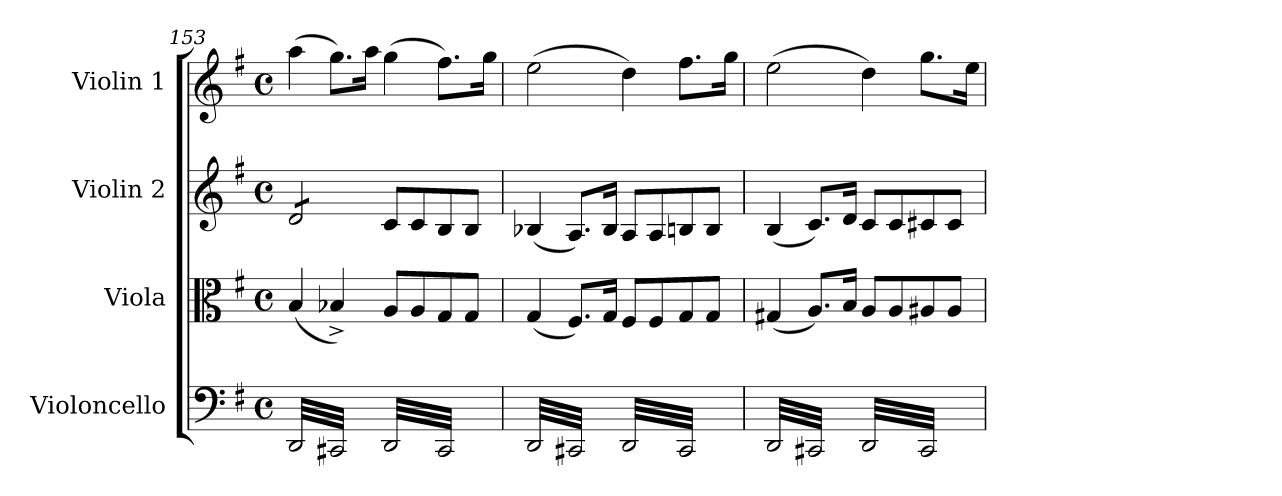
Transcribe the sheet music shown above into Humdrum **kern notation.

**kern	**kern	**kern	**kern
*part4	*part3	*part2	*part1
*staff4	*staff3	*staff2	*staff1
*I"Violoncello	*I"Viola	*I"Violin 2	*I"Violin 1
*I'Vc	*I'Vla	*I'Vln	*I'Vln
*clefF4	*clefC3	*clefG2	*clefG2
*k[f#]	*k[f#]	*k[f#]	*k[f#]
*M4/4	*M4/4	*M4/4	*M4/4
*met(c)	*met(c)	*met(c)	*met(c)
=153	=153	=153	=153
*tremolo	*	*	*
*	*	*tremolo	*
(32DD/LLL	(4B/	8d/L	(4aa\
32CC#X/	.	.	.
32DD/	.	.	.
32CC#X/	.	.	.
32DD/	.	8d/	.
32CC#X/	.	.	.
32DD/	.	.	.
32CC#X/	.	.	.
32DD/	4B-X^/)	8d/	8.gg\L)
32CC#X/	.	.	.
32DD/	.	.	.
32CC#X/	.	.	.
32DD/	.	8d/J	.
*	*	*Xtremolo	*
32CC#X/	.	.	.
32DD/	.	.	16aa\Jk
32CC#X/JJJ	.	.	.
32DD/LLL	8A/L	8c/L	(4gg\
32CC#/)	.	.	.
32DD/	.	.	.
32CC#/)	.	.	.
32DD/	8A/	8c/	.
32CC#/)	.	.	.
32DD/	.	.	.
32CC#/)	.	.	.
32DD/	8G/	8B/	8.ff#\L)
32CC#/)	.	.	.
32DD/	.	.	.
32CC#/)	.	.	.
32DD/	8G/J	8B/J	.
32CC#/)	.	.	.
32DD/	.	.	16gg\Jk
32CC#/)JJJ	.	.	.
=154	=154	=154	=154
(32DD/LLL	(<4G/	(<4B-X/	(2ee\
32CC#X/	.	.	.
32DD/	.	.	.
32CC#X/	.	.	.
32DD/	.	.	.
32CC#X/	.	.	.
32DD/	.	.	.
32CC#X/	.	.	.
32DD/	8.F#/L)	8.A/L)	.
32CC#X/	.	.	.
32DD/	.	.	.
32CC#X/	.	.	.
32DD/	.	.	.
32CC#X/	.	.	.
32DD/	16G/Jk	16B-/Jk	.
32CC#X/JJJ	.	.	.
32DD/LLL	8F#/L	8A/L	4dd\)
32CC#/)	.	.	.
32DD/	.	.	.
32CC#/)	.	.	.
32DD/	8F#/	8A/	.
32CC#/)	.	.	.
32DD/	.	.	.
32CC#/)	.	.	.
32DD/	8G/	8Bn/	8.ff#\L
32CC#/)	.	.	.
32DD/	.	.	.
32CC#/)	.	.	.
32DD/	8G/J	8B/J	.
32CC#/)	.	.	.
32DD/	.	.	16gg\Jk
32CC#/)JJJ	.	.	.
=155	=155	=155	=155
(32DD/LLL	(<4G#X/	(<4B/	(2ee\
32CC#X/	.	.	.
32DD/	.	.	.
32CC#X/	.	.	.
32DD/	.	.	.
32CC#X/	.	.	.
32DD/	.	.	.
32CC#X/	.	.	.
32DD/	8.A/L)	8.c/L)	.
32CC#X/	.	.	.
32DD/	.	.	.
32CC#X/	.	.	.
32DD/	.	.	.
32CC#X/	.	.	.
32DD/	16B/Jk	16d/Jk	.
32CC#X/JJJ	.	.	.
32DD/LLL	8A/L	8c/L	4dd\)
32CC#/)	.	.	.
32DD/	.	.	.
32CC#/)	.	.	.
32DD/	8A/	8c/	.
32CC#/)	.	.	.
32DD/	.	.	.
32CC#/)	.	.	.
32DD/	8A#X/	8c#X/	8.gg\L
32CC#/)	.	.	.
32DD/	.	.	.
32CC#/)	.	.	.
32DD/	8A#/J	8c#/J	.
32CC#/)	.	.	.
32DD/	.	.	16ee\Jk
32CC#/)JJJ	.	.	.
*Xtremolo	*	*	*
.	.	.	.
.	.	.	.
.	.	.	.
.	.	.	.
.	.	.	.
.	.	.	.
.	.	.	.
.	.	.	.
=	=	=	=
*-	*-	*-	*-
